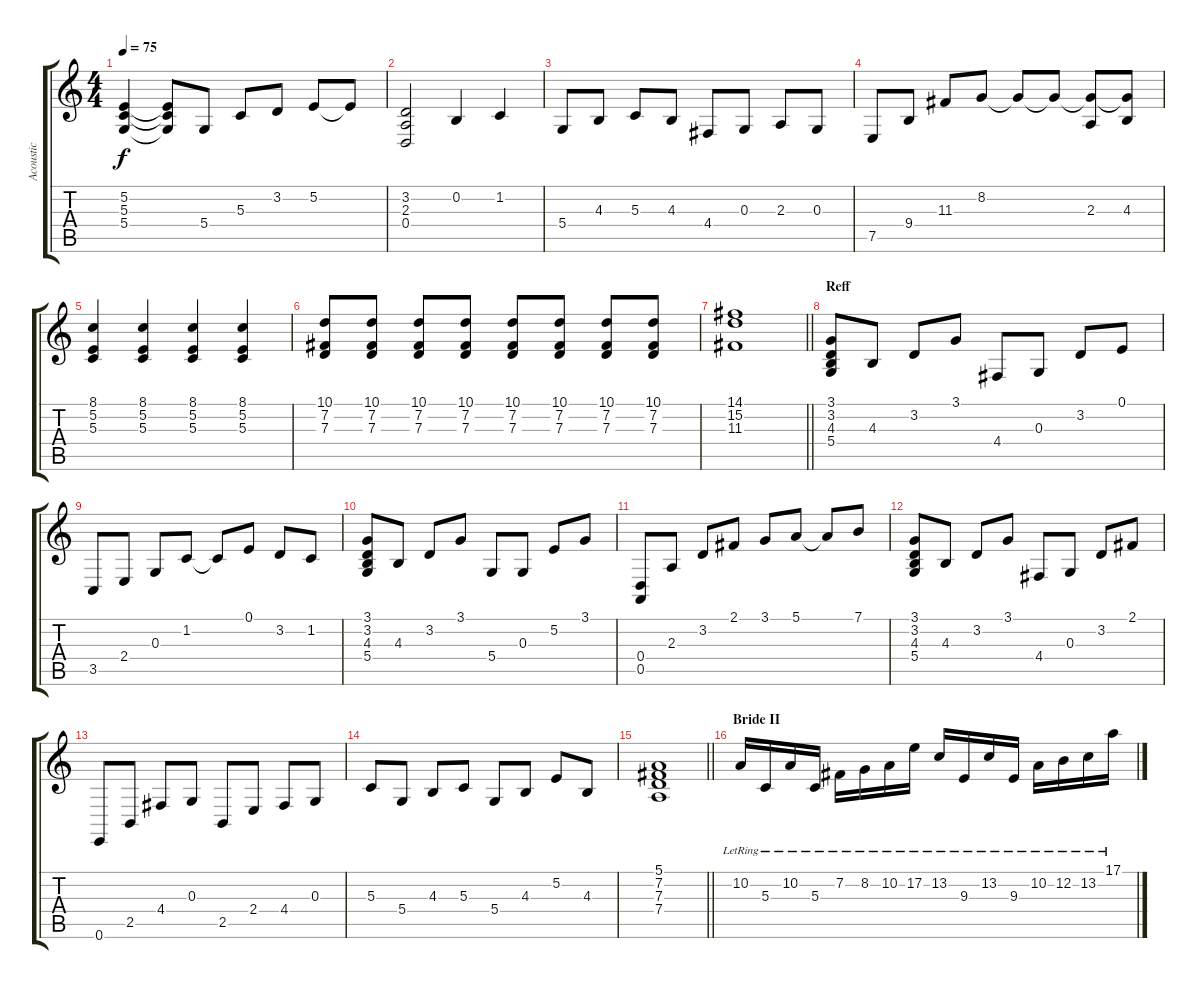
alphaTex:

\track ("Acoustic" "Acoustic") {instrument acousticgrandpiano}
\staff {score tabs}
\tuning (E4 B3 G3 D3 A2 E2) {hide}
\ts (4 4)
\tempo 75
\clef g2
\ks c
(5.2 5.3 5.4).4{dy f} (5.2{t} 5.3{t} 5.4{t}).8 5.4.8 5.3.8 3.2.8 5.2.8 5.2{t}.8 |
(3.2 2.3 0.4).2 0.2.4 1.2.4 |
5.4.8 4.3.8 5.3.8 4.3.8 4.4.8 0.3.8 2.3.8 0.3.8 |
7.5.8 9.4.8 11.3.8 8.2.8 8.2{t}.8 8.2{t}.8 (8.2{t} 2.3).8 (8.2{t} 4.3).8 |
(8.1 5.2 5.3).4 (8.1 5.2 5.3).4 (8.1 5.2 5.3).4 (8.1 5.2 5.3).4 |
(10.1 7.2 7.3).8 (10.1 7.2 7.3).8 (10.1 7.2 7.3).8 (10.1 7.2 7.3).8 (10.1 7.2 7.3).8 (10.1 7.2 7.3).8 (10.1 7.2 7.3).8 (10.1 7.2 7.3).8 |
\barLineRight lightlight
(14.1 15.2 11.3).1 |
\section ("" "Reff")
(3.1 3.2 4.3 5.4).8 4.3.8 3.2.8 3.1.8 4.4.8 0.3.8 3.2.8 0.1.8 |
3.5.8 2.4.8 0.3.8 1.2.8 1.2{t}.8 0.1.8 3.2.8 1.2.8 |
(3.1 3.2 4.3 5.4).8 4.3.8 3.2.8 3.1.8 5.4.8 0.3.8 5.2.8 3.1.8 |
(0.4 0.5).8 2.3.8 3.2.8 2.1.8 3.1.8 5.1.8 5.1{t}.8 7.1.8 |
(3.1 3.2 4.3 5.4).8 4.3.8 3.2.8 3.1.8 4.4.8 0.3.8 3.2.8 2.1.8 |
0.6.8 2.5.8 4.4.8 0.3.8 2.5.8 2.4.8 4.4.8 0.3.8 |
5.3.8 5.4.8 4.3.8 5.3.8 5.4.8 4.3.8 5.2.8 4.3.8 |
\barLineRight lightlight
(5.1 7.2 7.3 7.4).1 |
\section ("" "Bride II")
10.2{lr}.16 5.3{lr}.16 10.2{lr}.16 5.3{lr}.16 7.2{lr}.16 8.2{lr}.16 10.2{lr}.16 17.2{lr}.16 13.2{lr}.16 9.3{lr}.16 13.2{lr}.16 9.3{lr}.16 10.2{lr}.16 12.2{lr}.16 13.2{lr}.16 17.1{lr}.16
